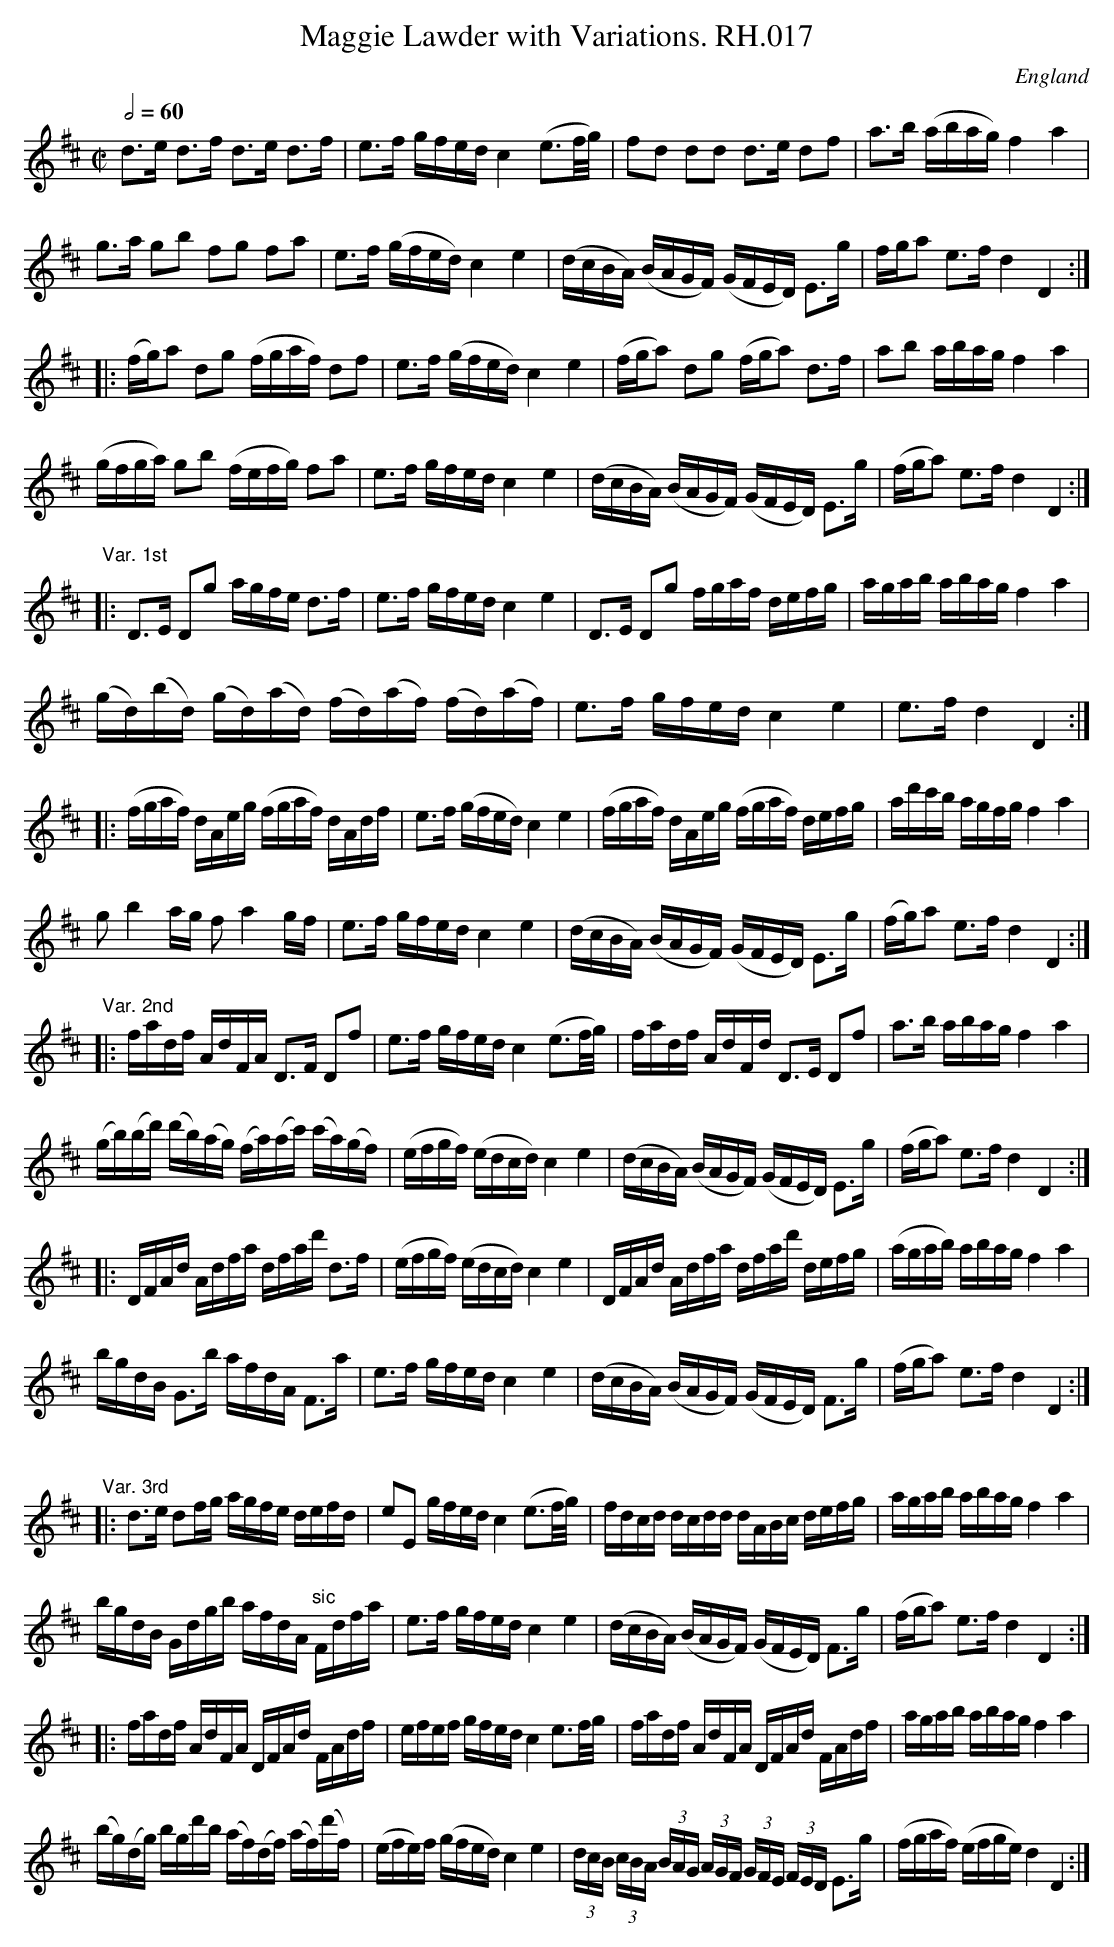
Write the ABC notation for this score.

X:1
T:Maggie Lawder with Variations. RH.017
O:England
M:C|
L:1/16
Q:1/2=60
K:D
d3e d3f d3e d3f|e3f gfed c4 (e3f/g/)|\
f2d2 d2d2 d3e d2f2|a3b (abag) f4 a4|
g3a g2b2 f2g2 f2a2|e3f (gfed) c4 e4|\
(dcBA) (BAGF) (GFED) E3g|fga2 e3f d4 D4:|
|:(fg)a2 d2g2 (fgaf) d2f2|e3f (gfed) c4 e4|\
(fga2) d2g2 (fga2) d3f|a2b2 abag f4 a4|
(gfga) g2b2 (fefg) f2a2|e3f gfed c4 e4|\
(dcBA) (BAGF) (GFED) E3g|(fga2) e3f d4 D4:|
"Var. 1st"
|:D3E D2g2 agfe d3f|e3f gfed c4 e4|\
D3E D2g2 fgaf defg|agab abag f4 a4|
(gd)(bd) (gd)(ad) (fd)(af) (fd)(af)|\
e3f gfed c4 e4|e3f d4 D4:|
|:(fgaf) dAeg (fgaf) dAdf|e3f (gfed) c4 e4|\
(fgaf) dAeg (fgaf) defg|ad'c'b agfg f4 a4|
g2b4ag f2a4gf|e3f gfed c4 e4|\
(dcBA) (BAGF) (GFED) E3g|(fg)a2 e3f d4 D4:|
"Var. 2nd"
|:fadf AdFA D3F D2f2|e3f gfed c4 (e3f/g/)|\
fadf AdFd D3E D2f2|a3b abag f4 a4|
(gb)(bd') (d'b)(ag) (fa)(ac') (c'a)(gf)|\
(efgf) (edcd)c4 e4|\
(dcBA) (BAGF) (GFED) E3g|(fga2) e3f d4D4:|
|:DFAd Adfa dfad' d3f|(efgf) (edcd) c4 e4|\
DFAd Adfa dfad' defg|(agab) abag f4 a4|
bgdB G3b afdA F3a|e3f gfed c4 e4|\
(dcBA) (BAGF) (GFED) F3g|(fga2) e3f d4 D4:|
"Var. 3rd"
|:d3e d2fg agfe defd|e2E2 gfed c4 (e3f/g/)|\
fdcd dcdd dABc defg|agab abag f4 a4|
bgdB Gdgb afdA "sic"Fdfa|e3f gfed c4 e4|\
(dcBA) (BAGF) (GFED) F3g|(fga2) e3f d4 D4:|
|:fadf AdFA DFAd FAdf|efef gfed c4 e3f/g/|\
fadf AdFA DFAd FAdf|agab abag f4 a4|
(bg)(dg) bgd'b (af)(df) (af)(d'f)|(efe)f (gfed) c4 e4|\
(3dcB (3cBA (3BAG (3AGF (3GFE (3FED E3g|\
(fgaf) (efge) d4 D4:|
